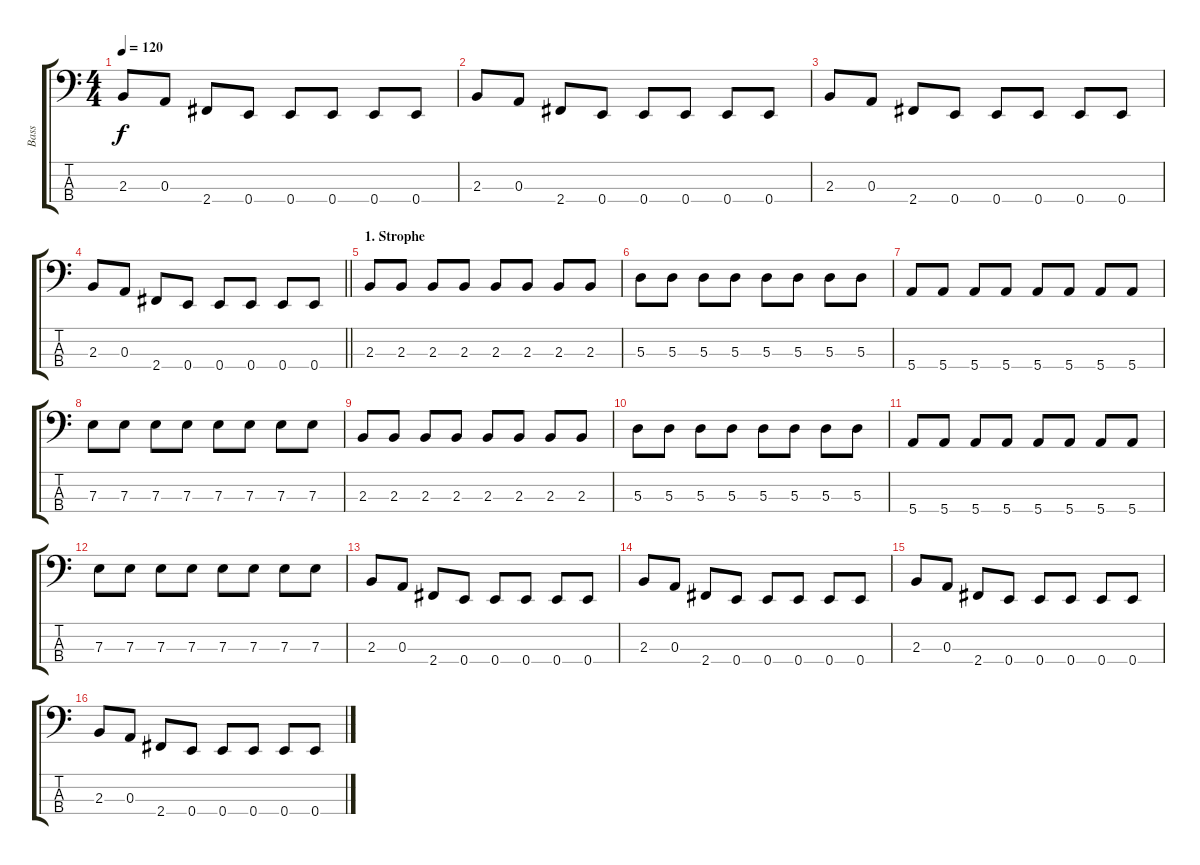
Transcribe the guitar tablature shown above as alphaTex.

\track ("Bass" "Bass") {instrument electricbassfinger}
\staff {score tabs}
\tuning (G2 D2 A1 E1) {hide}
\ts (4 4)
\tempo 120
\clef f4
\ks c
2.3.8{dy f} 0.3.8 2.4.8 0.4.8 0.4.8 0.4.8 0.4.8 0.4.8 |
2.3.8 0.3.8 2.4.8 0.4.8 0.4.8 0.4.8 0.4.8 0.4.8 |
2.3.8 0.3.8 2.4.8 0.4.8 0.4.8 0.4.8 0.4.8 0.4.8 |
\barLineRight lightlight
2.3.8 0.3.8 2.4.8 0.4.8 0.4.8 0.4.8 0.4.8 0.4.8 |
\section ("" "1. Strophe")
2.3.8 2.3.8 2.3.8 2.3.8 2.3.8 2.3.8 2.3.8 2.3.8 |
5.3.8 5.3.8 5.3.8 5.3.8 5.3.8 5.3.8 5.3.8 5.3.8 |
5.4.8 5.4.8 5.4.8 5.4.8 5.4.8 5.4.8 5.4.8 5.4.8 |
7.3.8 7.3.8 7.3.8 7.3.8 7.3.8 7.3.8 7.3.8 7.3.8 |
2.3.8 2.3.8 2.3.8 2.3.8 2.3.8 2.3.8 2.3.8 2.3.8 |
5.3.8 5.3.8 5.3.8 5.3.8 5.3.8 5.3.8 5.3.8 5.3.8 |
5.4.8 5.4.8 5.4.8 5.4.8 5.4.8 5.4.8 5.4.8 5.4.8 |
7.3.8 7.3.8 7.3.8 7.3.8 7.3.8 7.3.8 7.3.8 7.3.8 |
2.3.8 0.3.8 2.4.8 0.4.8 0.4.8 0.4.8 0.4.8 0.4.8 |
2.3.8 0.3.8 2.4.8 0.4.8 0.4.8 0.4.8 0.4.8 0.4.8 |
2.3.8 0.3.8 2.4.8 0.4.8 0.4.8 0.4.8 0.4.8 0.4.8 |
2.3.8 0.3.8 2.4.8 0.4.8 0.4.8 0.4.8 0.4.8 0.4.8
